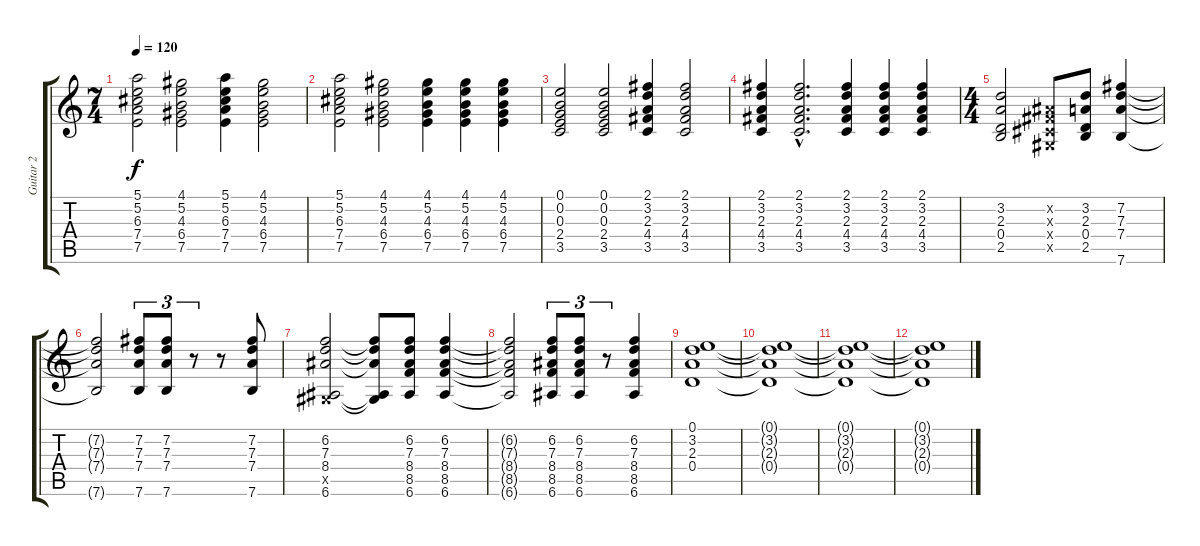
\track ("Guitar 2" "Guitar 2") {instrument acousticguitarsteel}
\staff {score tabs}
\tuning (E4 B3 G3 D3 A2 E2) {hide}
\ts (7 4)
\tempo 120
\clef g2
\ks c
(5.1 5.2 6.3 7.4 7.5).2{dy f} (4.1 5.2 4.3 6.4 7.5).2 (5.1 5.2 6.3 7.4 7.5).4 (4.1 5.2 4.3 6.4 7.5).2 |
(5.1 5.2 6.3 7.4 7.5).2 (4.1 5.2 4.3 6.4 7.5).2 (4.1 5.2 4.3 6.4 7.5).4 (4.1 5.2 4.3 6.4 7.5).4 (4.1 5.2 4.3 6.4 7.5).4 |
(0.1 0.2 0.3 2.4 3.5).2 (0.1 0.2 0.3 2.4 3.5).2 (2.1 3.2 2.3 4.4 3.5).4 (2.1 3.2 2.3 4.4 3.5).2 |
(2.1 3.2 2.3 4.4 3.5).4 (2.1{hac} 3.2{hac} 2.3{hac} 4.4{hac} 3.5{hac}).2{d} (2.1 3.2 2.3 4.4 3.5).4 (2.1 3.2 2.3 4.4 3.5).4 (2.1 3.2 2.3 4.4 3.5).4 |
\ts (4 4)
(3.2 2.3 0.4 2.5).2 (-1.2{x} -1.3{x} -1.4{x} -1.5{x}).8 (3.2 2.3 0.4 2.5).8 (7.2 7.3 7.4 7.6).4 |
(7.2{t} 7.3{t} 7.4{t} 7.6{t}).2 (7.2 7.3 7.4 7.6).8{tu (3 2)} (7.2 7.3 7.4 7.6).8{tu (3 2)} r.8{tu (3 2)} r.8 (7.2 7.3 7.4 7.6).8 |
(6.2 7.3 8.4 -1.5{x} 6.6).2 (6.2{t} 7.3{t} 8.4{t} -1.5{t} 6.6{t}).8 (6.2 7.3 8.4 8.5 6.6).8 (6.2 7.3 8.4 8.5 6.6).4 |
(6.2{t} 7.3{t} 8.4{t} 8.5{t} 6.6{t}).2 (6.2 7.3 8.4 8.5 6.6).8{tu (3 2)} (6.2 7.3 8.4 8.5 6.6).8{tu (3 2)} r.8{tu (3 2)} (6.2 7.3 8.4 8.5 6.6).4 |
(0.1 3.2 2.3 0.4).1 |
(0.1{t} 3.2{t} 2.3{t} 0.4{t}).1 |
(0.1{t} 3.2{t} 2.3{t} 0.4{t}).1 |
(0.1{t} 3.2{t} 2.3{t} 0.4{t}).1
